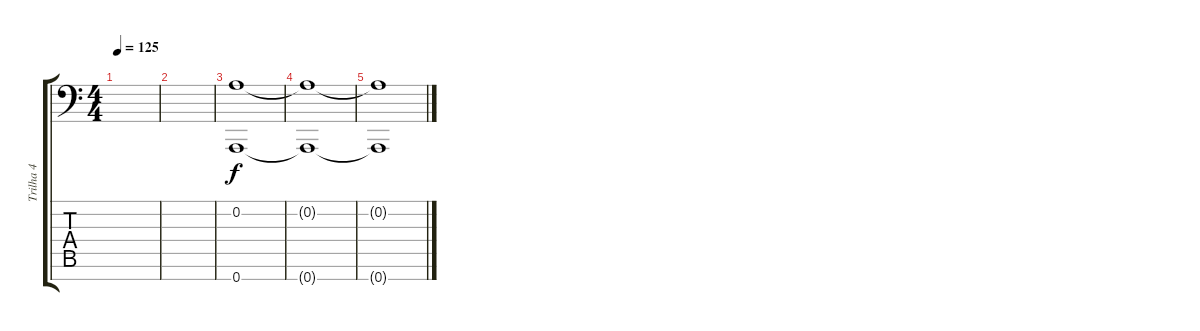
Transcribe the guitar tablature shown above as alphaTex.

\track ("Trilha 4" "Trilha 4") {instrument synthstrings1}
\staff {score tabs}
\tuning (D4 A3 F3 C3 G2 D2 A1) {hide}
\ts (4 4)
\tempo 125
\clef f4
\ks c
|
|
(0.2 0.7).1 |
(0.2{t} 0.7{t}).1 |
(0.2{t} 0.7{t}).1
